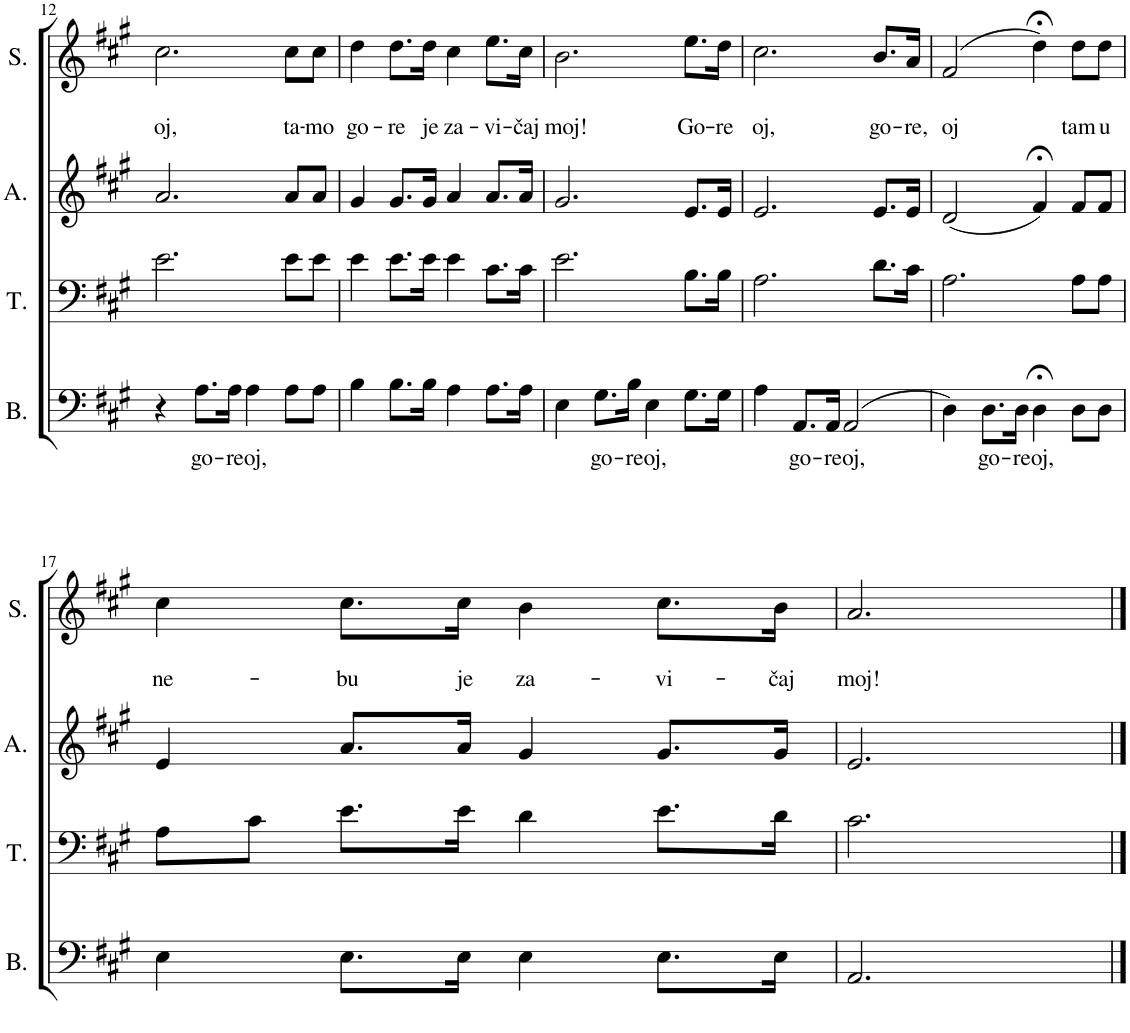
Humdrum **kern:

**kern	**text	**kern	**kern	**kern	**text	**text
*part4	*part4	*part3	*part2	*part1	*part1	*part1
*staff4	*staff4	*staff3	*staff2	*staff1	*staff1	*staff1
*I"Bass	*	*I"Tenor	*I"Alto	*I"Soprano	*	*
*I'B.	*	*I'T.	*I'A.	*I'S.	*	*
!!LO:PB:g=z
*clefF4	*	*clefF4	*clefG2	*clefG2	*	*
*k[f#c#g#]	*	*k[f#c#g#]	*k[f#c#g#]	*k[f#c#g#]	*	*
*M4/4	*	*M4/4	*M4/4	*M4/4	*	*
*met(c)	*	*met(c)	*met(c)	*met(c)	*	*
=12	=12	=12	=12	=12	=12	=12
!	!	!	!	!	!	!LO:LY:b
4r	.	2.e\	2.a/	2.cc#\	.	oj,
!	!LO:LY:b	!	!	!	!	!
8.A\L	go-	.	.	.	.	.
!	!LO:LY:b	!	!	!	!	!
16A\Jk	-re	.	.	.	.	.
!	!LO:LY:b	!	!	!	!	!
4A\	oj,	.	.	.	.	.
!	!	!	!	!	!	!LO:LY:b
8A\L	.	8e\L	8a/L	8cc#\L	.	ta-
!	!	!	!	!	!	!LO:LY:b
8A\J	.	8e\J	8a/J	8cc#\J	.	-mo
=13	=13	=13	=13	=13	=13	=13
!	!	!	!	!	!	!LO:LY:b
4B\	.	4e\	4g#/	4dd\	.	go-
!	!	!	!	!	!	!LO:LY:b
8.B\L	.	8.e\L	8.g#/L	8.dd\L	.	-re
!	!	!	!	!	!	!LO:LY:b
16B\Jk	.	16e\Jk	16g#/Jk	16dd\Jk	.	je
!	!	!	!	!	!	!LO:LY:b
4A\	.	4e\	4a/	4cc#\	.	za-
!	!	!	!	!	!	!LO:LY:b
8.A\L	.	8.c#\L	8.a/L	8.ee\L	.	-vi-
!	!	!	!	!	!	!LO:LY:b
16A\Jk	.	16c#\Jk	16a/Jk	16cc#\Jk	.	-čaj
=14	=14	=14	=14	=14	=14	=14
!	!	!	!	!	!	!LO:LY:b
4E\	.	2.e\	2.g#/	2.b\	.	moj!
!	!LO:LY:b	!	!	!	!	!
8.G#\L	go-	.	.	.	.	.
!	!LO:LY:b	!	!	!	!	!
16B\Jk	-re	.	.	.	.	.
!	!LO:LY:b	!	!	!	!	!
4E\	oj,	.	.	.	.	.
!	!	!	!	!	!	!LO:LY:b
8.G#\L	.	8.B\L	8.e/L	8.ee\L	.	Go-
!	!	!	!	!	!	!LO:LY:b
16G#\Jk	.	16B\Jk	16e/Jk	16dd\Jk	.	-re
=15	=15	=15	=15	=15	=15	=15
!	!	!	!	!	!	!LO:LY:b
4A\	.	2.A\	2.e/	2.cc#\	.	oj,
!	!LO:LY:b	!	!	!	!	!
8.AA/L	go-	.	.	.	.	.
!	!LO:LY:b	!	!	!	!	!
16AA/Jk	-re	.	.	.	.	.
!	!LO:LY:b	!	!	!	!	!
(2AA/	oj,	.	.	.	.	.
!	!	!	!	!	!	!LO:LY:b
.	.	8.d\L	8.e/L	8.b/L	.	go-
!	!	!	!	!	!	!LO:LY:b
.	.	16c#\Jk	16e/Jk	16a/Jk	.	-re,
=16	=16	=16	=16	=16	=16	=16
!	!	!	!	!	!	!LO:LY:b
4D\)	.	2.A\	(2d/	(2f#/	.	oj
!	!LO:LY:b	!	!	!	!	!
8.D\L	go-	.	.	.	.	.
!	!LO:LY:b	!	!	!	!	!
16D\Jk	-re	.	.	.	.	.
!	!LO:LY:b	!	!	!	!	!
4D;<\	oj,	.	4f#;</)	4dd;<\)	.	.
!	!	!	!	!	!	!LO:LY:b
8D\L	.	8A\L	8f#/L	8dd\L	.	tam
!	!	!	!	!	!	!LO:LY:b
8D\J	.	8A\J	8f#/J	8dd\J	.	u
!!LO:LB:g=z
=17	=17	=17	=17	=17	=17	=17
!	!	!	!	!	!	!LO:LY:b
4E\	.	8A\L	4e/	4cc#\	.	ne-
.	.	8c#\J	.	.	.	.
!	!	!	!	!	!	!LO:LY:b
8.E\L	.	8.e\L	8.a/L	8.cc#\L	.	-bu
!	!	!	!	!	!	!LO:LY:b
16E\Jk	.	16e\Jk	16a/Jk	16cc#\Jk	.	je
!	!	!	!	!	!	!LO:LY:b
4E\	.	4d\	4g#/	4b\	.	za-
!	!	!	!	!	!	!LO:LY:b
8.E\L	.	8.e\L	8.g#/L	8.cc#\L	.	-vi-
!	!	!	!	!	!	!LO:LY:b
16E\Jk	.	16d\Jk	16g#/Jk	16b\Jk	.	-čaj
=18	=18	=18	=18	=18	=18	=18
!	!	!	!	!	!	!LO:LY:b
2.AA/	.	2.c#\	2.e/	2.a/	.	moj!
==	==	==	==	==	==	==
*-	*-	*-	*-	*-	*-	*-
